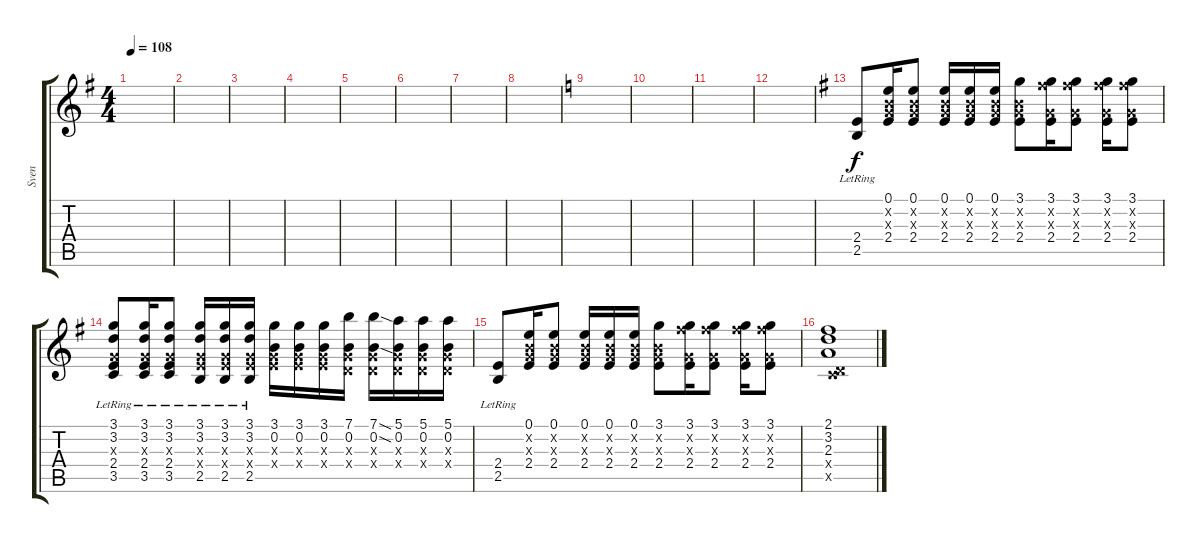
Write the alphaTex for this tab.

\track ("Sven" "Sven") {instrument acousticguitarnylon}
\staff {score tabs}
\tuning (E4 B3 G3 D3 A2 E2) {hide}
\ts (4 4)
\tempo 108
\clef g2
\ks g
|
|
|
|
|
|
|
|
\ks c
|
|
|
|
\ks g
(2.4 2.5{lr}).8{instrument electricguitarclean} (0.1 0.2{x} 0.3{x} 2.4).16 (0.1 0.2{x} 0.3{x} 2.4).8 (0.1 0.2{x} 0.3{x} 2.4).16 (0.1 0.2{x} 0.3{x} 2.4).16 (0.1 0.2{x} 0.3{x} 2.4).16 (3.1 0.2{x} 0.3{x} 2.4).8 (3.1 7.2{x} 0.3{x} 2.4).16 (3.1 7.2{x} 0.3{x} 2.4).8 (3.1 7.2{x} 0.3{x} 2.4).16 (3.1 7.2{x} 0.3{x} 2.4).8 |
(3.1 3.2{lr} 0.3{x} 2.4 3.5).8 (3.1 3.2{lr} 0.3{x} 2.4 3.5).16 (3.1 3.2{lr} 0.3{x} 2.4 3.5).8 (3.1 3.2{lr} 0.3{x} 2.4{x} 2.5).16 (3.1 3.2{lr} 0.3{x} 2.4{x} 2.5{lr}).16 (3.1 3.2{lr} 0.3{x} 2.4{x} 2.5).16 (3.1 0.2 0.3{x} 2.4{x}).16 (3.1 0.2 0.3{x} 2.4{x}).16 (3.1 0.2 0.3{x} 2.4{x}).16 (7.1 0.2 0.3{x} 0.4{x}).16 (7.1{sod} 0.2{sod} 0.3{x} 0.4{x}).16 (5.1 0.2 0.3{x} 0.4{x}).16 (5.1 0.2 0.3{x} 0.4{x}).16 (5.1 0.2 0.3{x} 0.4{x}).16 |
(2.4 2.5{lr}).8{instrument electricguitarclean} (0.1 0.2{x} 0.3{x} 2.4).16 (0.1 0.2{x} 0.3{x} 2.4).8 (0.1 0.2{x} 0.3{x} 2.4).16 (0.1 0.2{x} 0.3{x} 2.4).16 (0.1 0.2{x} 0.3{x} 2.4).16 (3.1 0.2{x} 0.3{x} 2.4).8 (3.1 7.2{x} 0.3{x} 2.4).16 (3.1 7.2{x} 0.3{x} 2.4).8 (3.1 7.2{x} 0.3{x} 2.4).16 (3.1 7.2{x} 0.3{x} 2.4).8 |
(2.1 3.2 2.3 0.4{x} 3.5{x}).1
